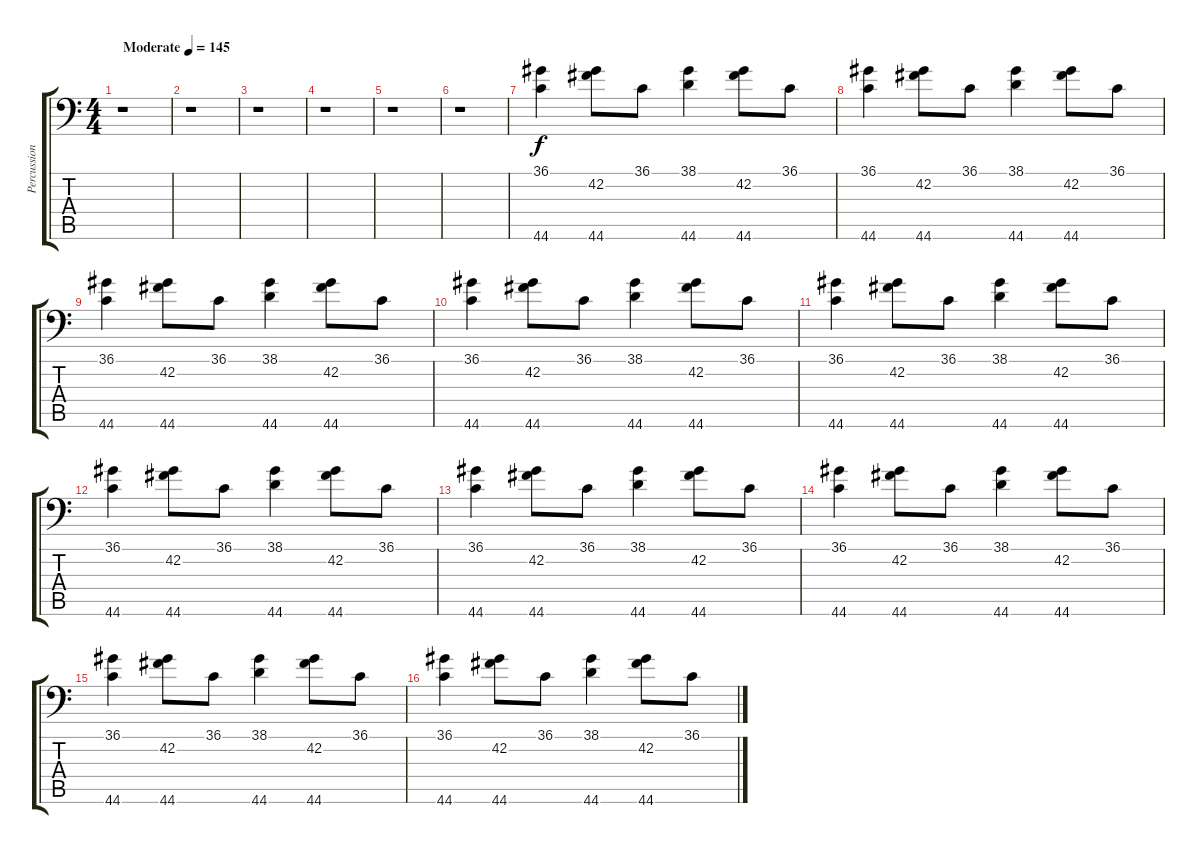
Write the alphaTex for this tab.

\track ("Percussion" "Percussion") {instrument acousticgrandpiano}
\staff {score tabs}
\tuning (C-1 C-1 C-1 C-1 C-1 C-1) {hide}
\ts (4 4)
\tempo (145 "Moderate")
\clef f4
\ks c
r.1{dy f instrument acousticgrandpiano} |
r.1 |
r.1 |
r.1 |
r.1 |
r.1 |
(36.1 44.6).4 (42.2 44.6).8 36.1.8 (38.1 44.6).4 (42.2 44.6).8 36.1.8 |
(36.1 44.6).4 (42.2 44.6).8 36.1.8 (38.1 44.6).4 (42.2 44.6).8 36.1.8 |
(36.1 44.6).4 (42.2 44.6).8 36.1.8 (38.1 44.6).4 (42.2 44.6).8 36.1.8 |
(36.1 44.6).4 (42.2 44.6).8 36.1.8 (38.1 44.6).4 (42.2 44.6).8 36.1.8 |
(36.1 44.6).4 (42.2 44.6).8 36.1.8 (38.1 44.6).4 (42.2 44.6).8 36.1.8 |
(36.1 44.6).4 (42.2 44.6).8 36.1.8 (38.1 44.6).4 (42.2 44.6).8 36.1.8 |
(36.1 44.6).4 (42.2 44.6).8 36.1.8 (38.1 44.6).4 (42.2 44.6).8 36.1.8 |
(36.1 44.6).4 (42.2 44.6).8 36.1.8 (38.1 44.6).4 (42.2 44.6).8 36.1.8 |
(36.1 44.6).4 (42.2 44.6).8 36.1.8 (38.1 44.6).4 (42.2 44.6).8 36.1.8 |
(36.1 44.6).4 (42.2 44.6).8 36.1.8 (38.1 44.6).4 (42.2 44.6).8 36.1.8
